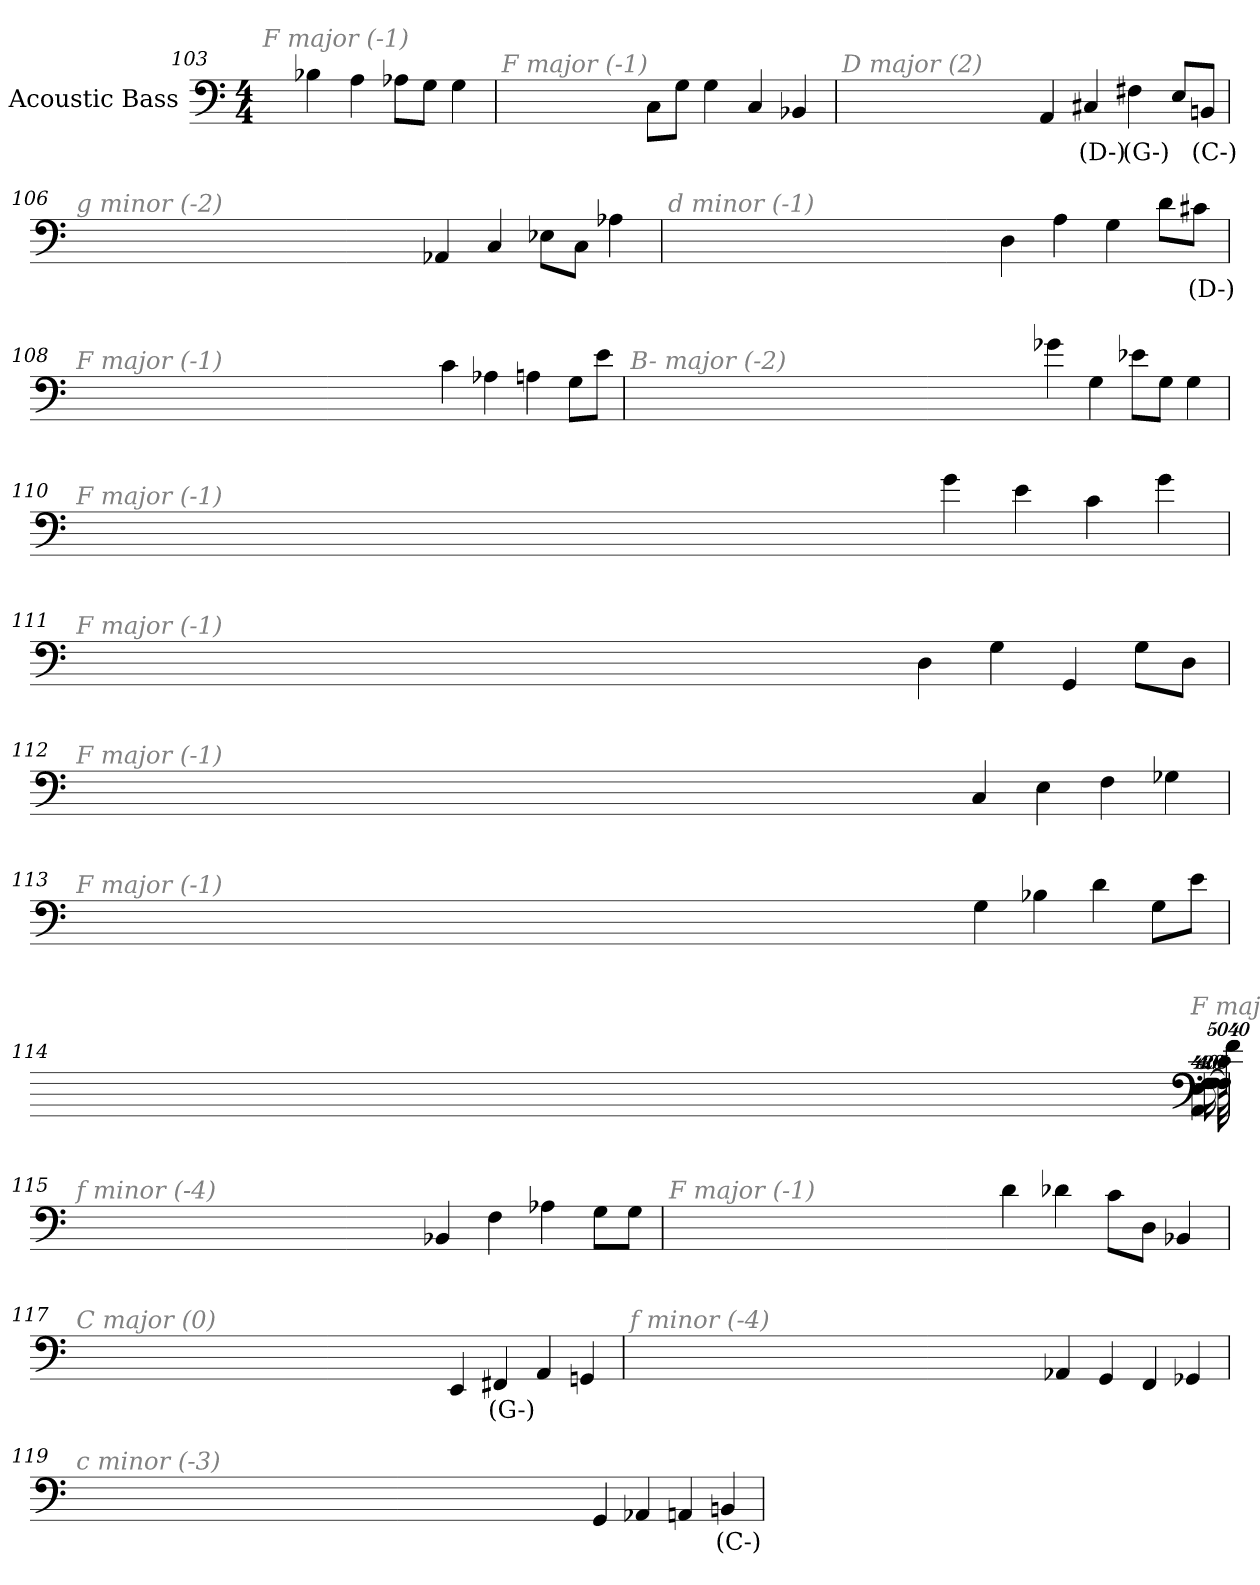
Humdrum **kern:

**kern	**text
*part1	*part1
*staff1	*staff1
*I"Acoustic Bass	*
*clefF4	*
*ITrd7c12	*
*k[]	*
*C:	*
*M4/4	*
=103	=103
!LO:TX:i:color=#808080:t=F major (-1)	!
4BB-X	.
4AA	.
8AA-XL	.
8GGJ	.
4GG	.
=104	=104
!LO:TX:i:color=#808080:t=F major (-1)	!
8CCL	.
8GGJ	.
4GG	.
4CC	.
4BBB-X	.
=105	=105
!LO:TX:i:color=#808080:t=D major (2)	!
4AAA	.
4CC#Xi	(D-)
4FF#Xi	(G-)
8EEL	.
8BBBniJ	(C-)
=106	=106
!LO:TX:i:color=#808080:t=g minor (-2)	!
4AAA-X	.
4CC	.
8EE-XL	.
8CCJ	.
4AA-X	.
=107	=107
!LO:TX:i:color=#808080:t=d minor (-1)	!
4DD	.
4AA	.
4GG	.
8DL	.
8C#XiJ	(D-)
=108	=108
!LO:TX:i:color=#808080:t=F major (-1)	!
4C	.
4AA-X	.
4AAn	.
8GGL	.
8EJ	.
=109	=109
!LO:TX:i:color=#808080:t=B- major (-2)	!
4G-X	.
4GG	.
8E-XL	.
8GGJ	.
4GG	.
=110	=110
!LO:TX:i:color=#808080:t=F major (-1)	!
4G	.
4E	.
4C	.
4G	.
=111	=111
!LO:TX:i:color=#808080:t=F major (-1)	!
4DD	.
4GG	.
4GGG	.
8GGL	.
8DDJ	.
=112	=112
!LO:TX:i:color=#808080:t=F major (-1)	!
4CC	.
4EE	.
4FF	.
4GG-X	.
=113	=113
!LO:TX:i:color=#808080:t=F major (-1)	!
4GG	.
4BB-X	.
4D	.
8GGL	.
8EJ	.
=114	=114
!LO:TX:i:color=#808080:t=F major (-1)	!
4F	.
!LO:N:vis=8	!
40320%3347FL	.
!LO:N:vis=8	!
40320%3347F	.
!LO:N:vis=8	!
40320%3347CJ	.
!LO:N:vis=1024	!
[13440%13FFL	.
16FFL_	.
32FFL_	.
!LO:N:vis=1024%31	!
13440%407FFL]	.
8EEJ	.
4AAA	.
=115	=115
!LO:TX:i:color=#808080:t=f minor (-4)	!
4BBB-X	.
4FF	.
4AA-X	.
8GGL	.
8GGJ	.
=116	=116
!LO:TX:i:color=#808080:t=F major (-1)	!
4D	.
4D-X	.
8CL	.
8DDJ	.
4BBB-X	.
=117	=117
!LO:TX:i:color=#808080:t=C major (0)	!
4EEE	.
4FFF#Xi	(G-)
4AAA	.
4GGGn	.
=118	=118
!LO:TX:i:color=#808080:t=f minor (-4)	!
4AAA-X	.
4GGG	.
4FFF	.
4GGG-X	.
=119	=119
!LO:TX:i:color=#808080:t=c minor (-3)	!
4GGG	.
4AAA-X	.
4AAAn	.
4BBBni	(C-)
=	=
*-	*-
